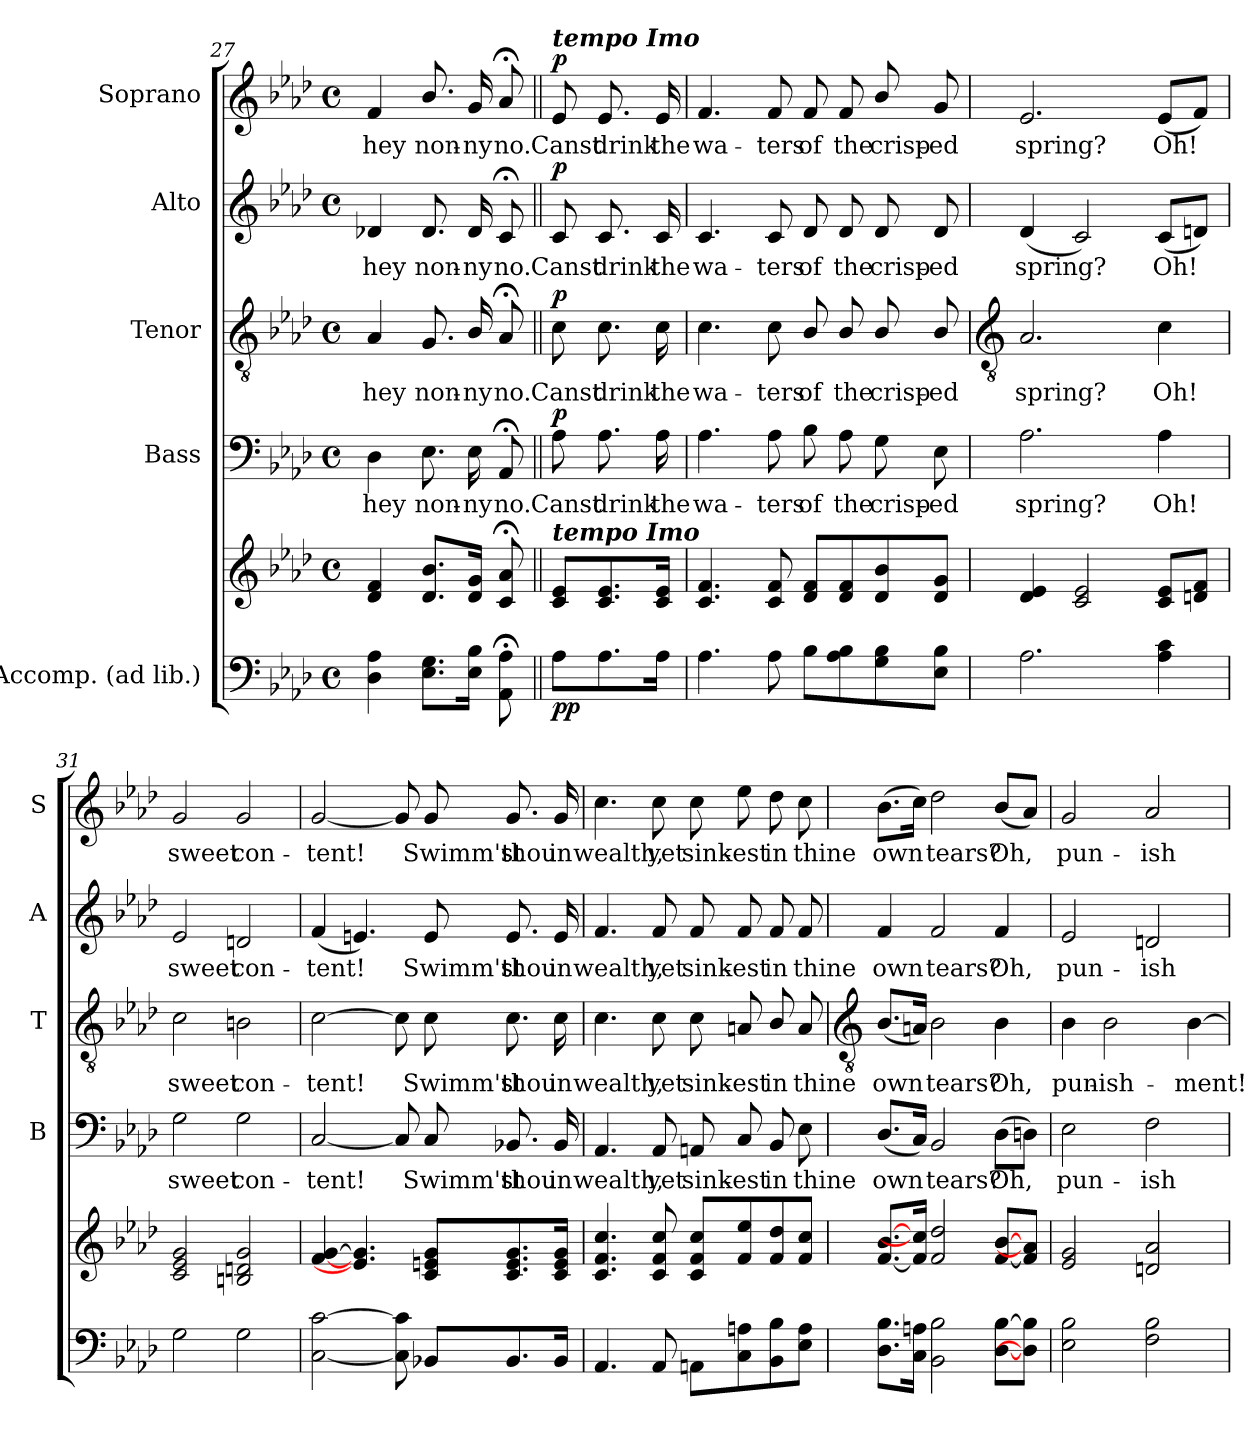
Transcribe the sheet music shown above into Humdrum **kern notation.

**kern	**kern	**dynam	**kern	**text	**dynam	**kern	**text	**dynam	**kern	**text	**dynam	**kern	**text	**dynam
*part5	*part5	*part5	*part4	*part4	*part4	*part3	*part3	*part3	*part2	*part2	*part2	*part1	*part1	*part1
*staff6	*staff5	*staff5/6	*staff4	*staff4	*staff4	*staff3	*staff3	*staff3	*staff2	*staff2	*staff2	*staff1	*staff1	*staff1
*I"Accomp. (ad lib.)	*	*	*I"Bass	*	*	*I"Tenor	*	*	*I"Alto	*	*	*I"Soprano	*	*
*	*	*	*I'B	*	*	*I'T	*	*	*I'A	*	*	*I'S	*	*
*clefF4	*clefG2	*	*clefF4	*	*	*clefGv2	*	*	*clefG2	*	*	*clefG2	*	*
*k[b-e-a-d-]	*k[b-e-a-d-]	*	*k[b-e-a-d-]	*	*	*k[b-e-a-d-]	*	*	*k[b-e-a-d-]	*	*	*k[b-e-a-d-]	*	*
*A-:	*A-:	*	*A-:	*	*	*A-:	*	*	*A-:	*	*	*A-:	*	*
*M4/4	*M4/4	*	*M4/4	*	*	*M4/4	*	*	*M4/4	*	*	*M4/4	*	*
*met(c)	*met(c)	*	*met(c)	*	*	*met(c)	*	*	*met(c)	*	*	*met(c)	*	*
=27	=27	=27	=27	=27	=27	=27	=27	=27	=27	=27	=27	=27	=27	=27
!	!	!	!	!LO:LY:b	!	!	!LO:LY:b	!	!	!LO:LY:b	!	!	!LO:LY:b	!
4D- 4A-	4d- 4f	.	4D-	hey	.	4A-	hey	.	4d-X	hey	.	4f	hey	.
!	!	!	!	!LO:LY:b	!	!	!LO:LY:b	!	!	!LO:LY:b	!	!	!LO:LY:b	!
8.E- 8.GL	8.d-/ 8.b-/L	.	8.E-	non-	.	8.G	non-	.	8.d-/	non-	.	8.b-/	non-	.
!	!	!	!	!LO:LY:b	!	!	!LO:LY:b	!	!	!LO:LY:b	!	!	!LO:LY:b	!
16E- 16B-J	16d- 16gJ	.	16E-	-ny	.	16B-/	-ny	.	16d-	-ny	.	16g	-ny	.
!	!	!	!	!LO:LY:b	!	!	!LO:LY:b	!	!	!LO:LY:b	!	!	!LO:LY:b	!
8AA-;< 8A-;<	8c;< 8a-;<	.	8AA-;<	no.	.	8A-;<	no.	.	8c;<	no.	.	8a-;<	no.	.
=28||	=28||	=28||	=28||	=28||	=28||	=28||	=28||	=28||	=28||	=28||	=28||	=28||	=28||	=28||
!	!	!	!	!	!	!	!	!	!	!	!	!LO:TX:a:Bi:t=tempo Imo	!	!
!	!LO:TX:a:Bi:t=tempo Imo	!	!	!	!	!	!	!	!	!	!	!	!	!
!	!	!LO:DY:b=2	!	!LO:LY:b	!	!	!LO:LY:b	!	!	!LO:LY:b	!	!	!LO:LY:b	!
!	!	!LO:DY:n=1:b	!	!	!LO:DY:b	!	!	!LO:DY:b	!	!	!LO:DY:b	!	!	!LO:DY:b
8A-L	8c/ 8e-/L	p p	8A-	Canst	p	8c	Canst	p	8c	Canst	p	8e-	Canst	p
!	!	!	!	!LO:LY:b	!	!	!LO:LY:b	!	!	!LO:LY:b	!	!	!LO:LY:b	!
8.A-	8.c 8.e-	.	8.A-	drink	.	8.c	drink	.	8.c	drink	.	8.e-/	drink	.
!	!	!	!	!LO:LY:b	!	!	!LO:LY:b	!	!	!LO:LY:b	!	!	!LO:LY:b	!
16A-J	16c 16e-J	.	16A-	the	.	16c	the	.	16c	the	.	16e-	the	.
=29	=29	=29	=29	=29	=29	=29	=29	=29	=29	=29	=29	=29	=29	=29
!	!	!	!	!LO:LY:b	!	!	!LO:LY:b	!	!	!LO:LY:b	!	!	!LO:LY:b	!
4.A-	4.c 4.f	.	4.A-	wa-	.	4.c	wa-	.	4.c	wa-	.	4.f	wa-	.
!	!	!	!	!LO:LY:b	!	!	!LO:LY:b	!	!	!LO:LY:b	!	!	!LO:LY:b	!
8A-	8c 8f	.	8A-	-ters	.	8c	-ters	.	8c	-ters	.	8f	-ters	.
!	!	!	!	!LO:LY:b	!	!	!LO:LY:b	!	!	!LO:LY:b	!	!	!LO:LY:b	!
8B-L	8d- 8fL	.	8B-	of	.	8B-/	of	.	8d-	of	.	8f	of	.
!	!	!	!	!LO:LY:b	!	!	!LO:LY:b	!	!	!LO:LY:b	!	!	!LO:LY:b	!
8A- 8B-	8d- 8f	.	8A-	the	.	8B-/	the	.	8d-	the	.	8f	the	.
!	!	!	!	!LO:LY:b	!	!	!LO:LY:b	!	!	!LO:LY:b	!	!	!LO:LY:b	!
8G 8B-	8d- 8b-	.	8G	crisp-	.	8B-/	crisp-	.	8d-	crisp-	.	8b-/	crisp-	.
!	!	!	!	!LO:LY:b	!	!	!LO:LY:b	!	!	!LO:LY:b	!	!	!LO:LY:b	!
8E- 8B-J	8d- 8gJ	.	8E-	-ed	.	8B-/	-ed	.	8d-	-ed	.	8g	-ed	.
!!LO:LB:g=z
=30	=30	=30	=30	=30	=30	=30	=30	=30	=30	=30	=30	=30	=30	=30
*	*	*	*	*	*	*clefGv2	*	*	*	*	*	*	*	*
!	!	!	!	!LO:LY:b	!	!	!LO:LY:b	!	!	!LO:LY:b	!	!	!LO:LY:b	!
2.A-	4d- 4e-	.	2.A-	spring?	.	2.A-	spring?	.	(<4d-	spring?	.	2.e-	spring?	.
.	2c 2e-	.	.	.	.	.	.	.	2c)	.	.	.	.	.
!	!	!	!	!LO:LY:b	!	!	!LO:LY:b	!	!	!LO:LY:b	!	!	!LO:LY:b	!
4A- 4c	8c 8e-L	.	4A-	Oh!	.	4c	Oh!	.	(<8cL	Oh!	.	(<8e-L	Oh!	.
.	8dn 8fJ	.	.	.	.	.	.	.	8dnJ)	.	.	8fJ)	.	.
=31	=31	=31	=31	=31	=31	=31	=31	=31	=31	=31	=31	=31	=31	=31
!	!	!	!	!LO:LY:b	!	!	!LO:LY:b	!	!	!LO:LY:b	!	!	!LO:LY:b	!
2G	2c 2e- 2g	.	2G	sweet	.	2c	sweet	.	2e-	sweet	.	2g	sweet	.
!	!	!	!	!LO:LY:b	!	!	!LO:LY:b	!	!	!LO:LY:b	!	!	!LO:LY:b	!
2G	2Bn 2dn 2g	.	2G	con-	.	2Bn	con-	.	2dn	con-	.	2g	con-	.
=32	=32	=32	=32	=32	=32	=32	=32	=32	=32	=32	=32	=32	=32	=32
!	!	!	!	!LO:LY:b	!	!	!LO:LY:b	!	!	!LO:LY:b	!	!	!LO:LY:b	!
[2C [2c	[4f [4g	.	[2C	-tent!	.	[2c	-tent!	.	(<4f	-tent!	.	[2g	-tent!	.
.	4.e] 4.g]	.	.	.	.	.	.	.	4.en)	.	.	.	.	.
8C] 8c]	.	.	8C]	.	.	8c]	.	.	.	.	.	8g]	.	.
!	!	!	!	!LO:LY:b	!	!	!LO:LY:b	!	!	!LO:LY:b	!	!	!LO:LY:b	!
8BB-XL	8c 8e 8gL	.	8C	Swimm'st	.	8c	Swimm'st	.	8e	Swimm'st	.	8g	Swimm'st	.
!	!	!	!	!LO:LY:b	!	!	!LO:LY:b	!	!	!LO:LY:b	!	!	!LO:LY:b	!
8.BB-	8.c 8.e 8.g	.	8.BB-X	thou	.	8.c	thou	.	8.e	thou	.	8.g	thou	.
!	!	!	!	!LO:LY:b	!	!	!LO:LY:b	!	!	!LO:LY:b	!	!	!LO:LY:b	!
16BB-J	16c 16e 16gJ	.	16BB-	in	.	16c	in	.	16e	in	.	16g	in	.
=33	=33	=33	=33	=33	=33	=33	=33	=33	=33	=33	=33	=33	=33	=33
!	!	!	!	!LO:LY:b	!	!	!LO:LY:b	!	!	!LO:LY:b	!	!	!LO:LY:b	!
4.AA-	4.c 4.f 4.cc	.	4.AA-	wealth,	.	4.c	wealth,	.	4.f	wealth,	.	4.cc	wealth,	.
!	!	!	!	!LO:LY:b	!	!	!LO:LY:b	!	!	!LO:LY:b	!	!	!LO:LY:b	!
8AA-	8c 8f 8cc	.	8AA-	yet	.	8c	yet	.	8f	yet	.	8cc	yet	.
!	!	!	!	!LO:LY:b	!	!	!LO:LY:b	!	!	!LO:LY:b	!	!	!LO:LY:b	!
8AAnL	8c 8f 8ccL	.	8AAn	sink-	.	8c	sink-	.	8f	sink-	.	8cc	sink-	.
!	!	!	!	!LO:LY:b	!	!	!LO:LY:b	!	!	!LO:LY:b	!	!	!LO:LY:b	!
8C 8An	8f 8ee-	.	8C	-est	.	8An	-est	.	8f	-est	.	8ee-	-est	.
!	!	!	!	!LO:LY:b	!	!	!LO:LY:b	!	!	!LO:LY:b	!	!	!LO:LY:b	!
8BB- 8B-	8f 8dd-	.	8BB-	in	.	8B-/	in	.	8f	in	.	8dd-	in	.
!	!	!	!	!LO:LY:b	!	!	!LO:LY:b	!	!	!LO:LY:b	!	!	!LO:LY:b	!
8E- 8AJ	8f 8ccJ	.	8E-	thine	.	8A	thine	.	8f	thine	.	8cc	thine	.
!!LO:LB:g=z
=34	=34	=34	=34	=34	=34	=34	=34	=34	=34	=34	=34	=34	=34	=34
*	*	*	*	*	*	*clefGv2	*	*	*	*	*	*	*	*
!	!	!	!	!LO:LY:b	!	!	!LO:LY:b	!	!	!LO:LY:b	!	!	!LO:LY:b	!
8.D- 8.B-L	[8.f [8.b-L	.	(<8.D-L	own	.	(<8.B-/L	own	.	4f	own	.	(>8.b-L	own	.
16C 16AnJ	16f] 16cc]J	.	16CJ)	.	.	16AnJ)	.	.	.	.	.	16ccJ)	.	.
!	!	!	!	!LO:LY:b	!	!	!LO:LY:b	!	!	!LO:LY:b	!	!	!LO:LY:b	!
2BB- 2B-	2f 2dd-	.	2BB-	tears?	.	2B-	tears?	.	2f	tears?	.	2dd-	tears?	.
!	!	!	!	!LO:LY:b	!	!	!LO:LY:b	!	!	!LO:LY:b	!	!	!LO:LY:b	!
[8D- [8B-L	[8f/ [8b-/L	.	(>8D-L	Oh,	.	4B-	Oh,	.	4f	Oh,	.	(<8b-/L	Oh,	.
8D] 8B-]J	8f] 8a-]J	.	8DnJ)	.	.	.	.	.	.	.	.	8a-J)	.	.
=35	=35	=35	=35	=35	=35	=35	=35	=35	=35	=35	=35	=35	=35	=35
!	!	!	!	!LO:LY:b	!	!	!LO:LY:b	!	!	!LO:LY:b	!	!	!LO:LY:b	!
2E- 2B-	2e- 2g	.	2E-	pun-	.	4B-	pun-	.	2e-	pun-	.	2g	pun-	.
!	!	!	!	!	!	!	!LO:LY:b	!	!	!	!	!	!	!
.	.	.	.	.	.	2B-	-ish-	.	.	.	.	.	.	.
!	!	!	!	!LO:LY:b	!	!	!	!	!	!LO:LY:b	!	!	!LO:LY:b	!
2F 2B-	2dn 2a-	.	2F	-ish-	.	.	.	.	2dn	-ish-	.	2a-	-ish-	.
!	!	!	!	!	!	!	!LO:LY:b	!	!	!	!	!	!	!
.	.	.	.	.	.	[4B-	-ment!	.	.	.	.	.	.	.
=	=	=	=	=	=	=	=	=	=	=	=	=	=	=
*-	*-	*-	*-	*-	*-	*-	*-	*-	*-	*-	*-	*-	*-	*-
